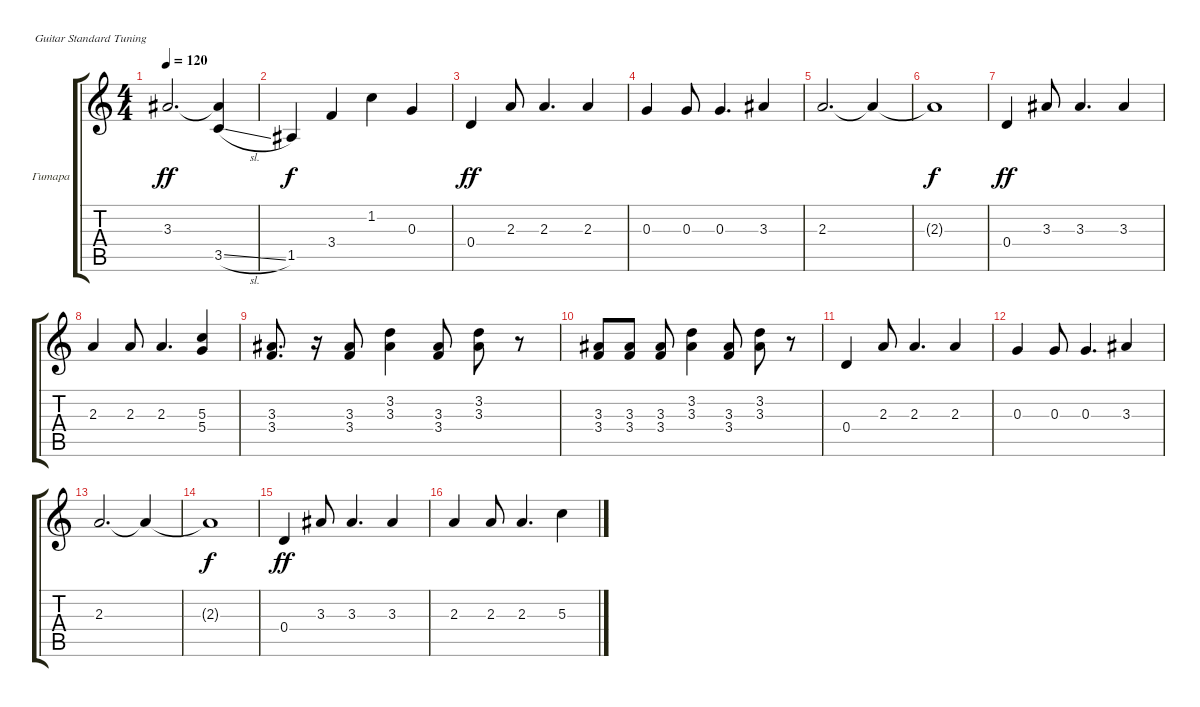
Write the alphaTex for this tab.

\defaultSystemsLayout 4
\bracketExtendMode groupsimilarinstruments
\firstSystemTrackNameOrientation horizontal
\otherSystemsTrackNameOrientation horizontal
\track ("Ю.Каспарян (Clean)" "Гитара") {instrument electricguitarclean}
\staff {score tabs}
\tuning (E4 B3 G3 D3 A2 E2)
\ts (4 4)
\tempo 120
\clef g2
\ks c
3.3.2{d dy ff} (3.3{t} 3.5{sl}).4 |
1.5.4{dy f} 3.4.4 1.2.4 0.3.4 |
0.4.4{dy ff} 2.3.8 2.3.4{d} 2.3.4 |
0.3.4 0.3.8 0.3.4{d} 3.3.4 |
2.3.2{d} 2.3{t}.4 |
2.3{t}.1{dy f} |
0.4.4{dy ff} 3.3.8 3.3.4{d} 3.3.4 |
2.3.4 2.3.8 2.3.4{d} (5.3 5.4).4 |
(3.3 3.4).8{d} r.16 (3.3 3.4).8 (3.3 3.2).4 (3.4 3.3).8 (3.3 3.2).8 r.8 |
(3.4 3.3).8 (3.4 3.3).8 (3.4 3.3).8 (3.3 3.2).4 (3.4 3.3).8 (3.3 3.2).8 r.8 |
0.4.4 2.3.8 2.3.4{d} 2.3.4 |
0.3.4 0.3.8 0.3.4{d} 3.3.4 |
2.3.2{d} 2.3{t}.4 |
2.3{t}.1{dy f} |
0.4.4{dy ff} 3.3.8 3.3.4{d} 3.3.4 |
2.3.4 2.3.8 2.3.4{d} 5.3.4
